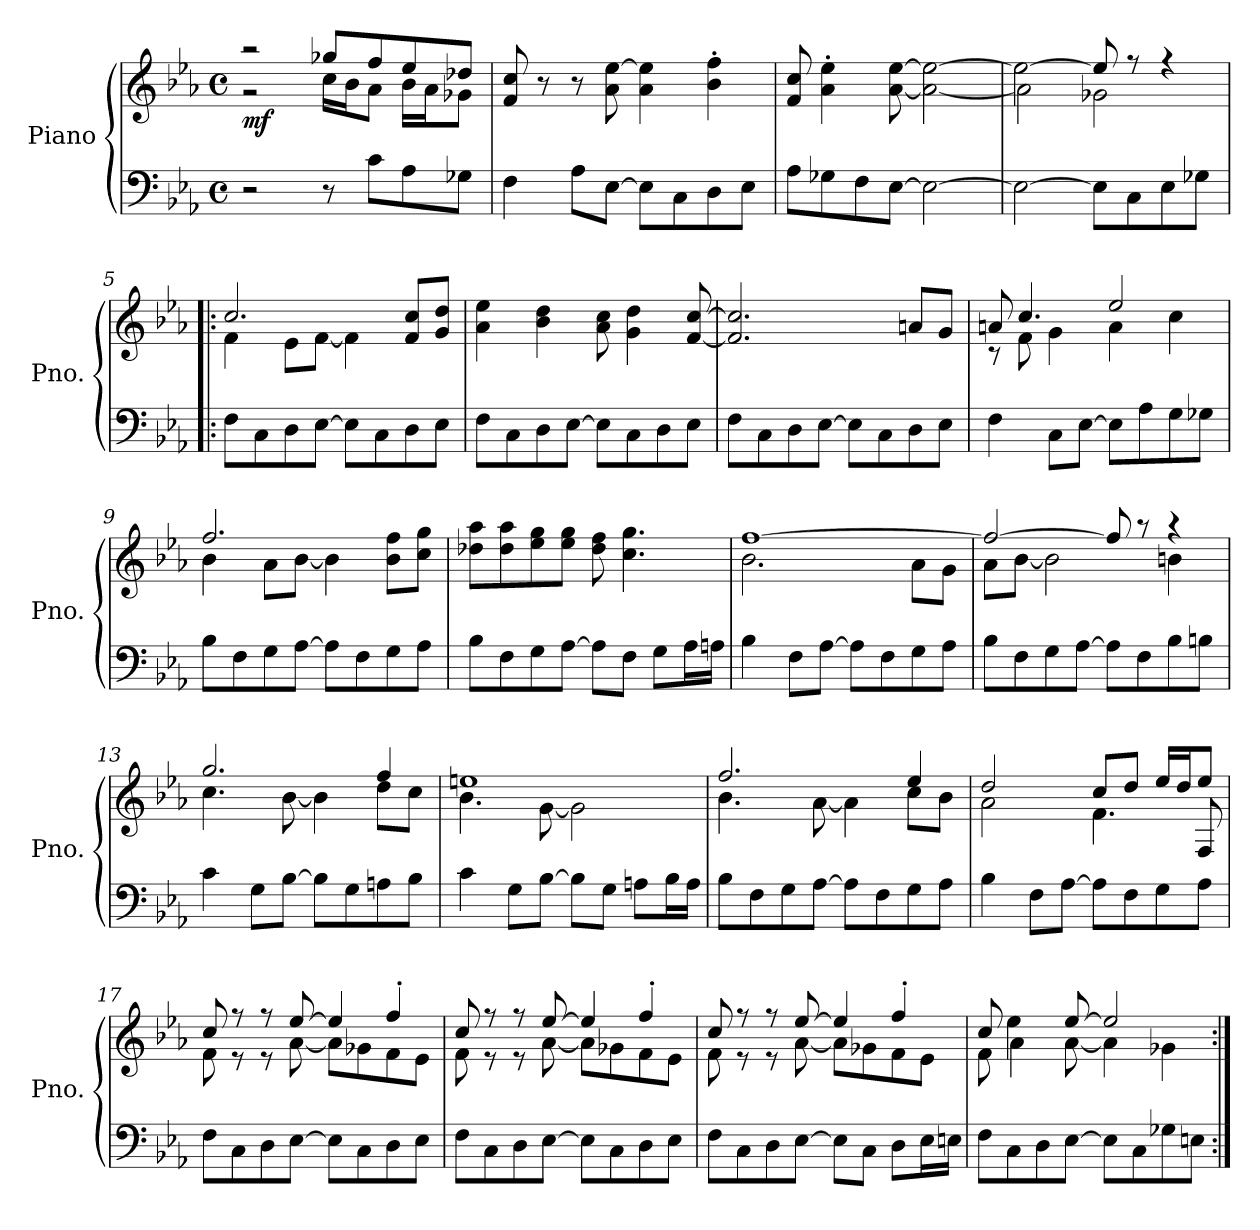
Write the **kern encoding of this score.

**kern	**kern	**dynam
*part1	*part1	*part1
*staff2	*staff1	*staff1/2
*I"Piano	*	*
*I'Pno.	*	*
*clefF4	*clefG2	*
*k[b-e-a-]	*k[b-e-a-]	*
*M4/4	*M4/4	*
*met(c)	*met(c)	*
*MM170	*MM170	*
=1	=1	=1
*	*^	*
!	!	!	!LO:DY:b
2r	2r	2r	mf
8r	8gg-X/L	16cc\LL	.
.	.	16b-\J	.
8c\L	8ff/	8a-\J	.
8A-\	8ee-/	16b-\LL	.
.	.	16a-\J	.
8G-X\J	8dd-X/J	8g-X\J	.
*	*v	*v	*
=2	=2	=2
4F\	8f/ 8cc/	.
.	8r	.
8A-\L	8r	.
[8E-\J	8a-\ [8ee-\	.
8E-\L]	4a-\ 4ee-\]	.
8C\	.	.
8D\	4b-\' 4ff\'	.
8E-\J	.	.
=3	=3	=3
8A-\L	8f/ 8cc/	.
8G-X\	4a-\' 4ee-\'	.
8F\	.	.
[8E-\J	[8a-\ [8ee-\	.
2E-\_	2a-\_ 2ee-\_	.
=4	=4	=4
*	*^	*
2E-\_	2ee-\_	2a-\]	.
8E-\L]	8ee-/]	2g-X\	.
8C\	8r	.	.
8E-\	4r	.	.
8G-X\J	.	.	.
!!LO:LB:g=z	!!
=5!|:	=5!|:	=5!|:	=5!|:
8F\L	2.cc/	4f\	.
8C\	.	.	.
8D\	.	8e-\L	.
[8E-\J	.	[8f\J	.
8E-\L]	.	4f\]	.
8C\	.	.	.
8D\	8f/ 8cc/L	4ryy	.
8E-\J	8g/ 8dd/J	.	.
*	*v	*v	*
=6	=6	=6
8F\L	4a-\ 4ee-\	.
8C\	.	.
8D\	4b-\ 4dd\	.
[8E-\J	.	.
8E-\L]	8a-\ 8cc\	.
8C\	4g\ 4dd\	.
8D\	.	.
8E-\J	[8f/ [8cc/	.
=7	=7	=7
8F\L	2.f/] 2.cc/]	.
8C\	.	.
8D\	.	.
[8E-\J	.	.
8E-\L]	.	.
8C\	.	.
8D\	8an/L	.
8E-\J	8g/J	.
=8	=8	=8
*	*^	*
4F\	8an/	8r	.
.	4.cc/	8f\	.
8C\L	.	4g\	.
[8E-\J	.	.	.
8E-\L]	2ee-/	4a\	.
8A-\	.	.	.
8G\	.	4cc\	.
8G-X\J	.	.	.
!!LO:LB:g=z	!!
=9	=9	=9	=9
8B-\L	2.ff/	4b-\	.
8F\	.	.	.
8G\	.	8a-\L	.
[8A-\J	.	[8b-\J	.
8A-\L]	.	4b-\]	.
8F\	.	.	.
8G\	8b-\ 8ff\L	4ryy	.
8A-\J	8cc\ 8gg\J	.	.
*	*v	*v	*
=10	=10	=10
8B-\L	8dd-X\ 8aa-\L	.
8F\	8dd-\ 8aa-\	.
8G\	8ee-\ 8gg\	.
[8A-\J	8ee-\ 8gg\J	.
8A-\L]	8dd-\ 8ff\	.
8F\J	4.cc\ 4.gg\	.
8G\L	.	.
16A-\L	.	.
16An\JJ	.	.
=11	=11	=11
*	*^	*
4B-\	[1ff	2.b-\	.
8F\L	.	.	.
[8A-\J	.	.	.
8A-\L]	.	.	.
8F\	.	.	.
8G\	.	8a-\L	.
8A-\J	.	8g\J	.
=12	=12	=12	=12
8B-\L	2ff/_	8a-\L	.
8F\	.	[8b-\J	.
8G\	.	2b-\]	.
[8A-\J	.	.	.
8A-\L]	8ff/]	.	.
8F\	8r	.	.
8B-\	4r	4bn\	.
8Bn\J	.	.	.
!!LO:LB:g=z	!!
=13	=13	=13	=13
4c\	2.gg/	4.cc\	.
8G\L	.	.	.
[8B-\J	.	[8b-\	.
8B-\L]	.	4b-\]	.
8G\	.	.	.
8An\	4ff/	8dd\L	.
8B-\J	.	8cc\J	.
=14	=14	=14	=14
4c\	1een	4.b-\	.
8G\L	.	.	.
[8B-\J	.	[8g\	.
8B-\L]	.	2g\]	.
8G\J	.	.	.
8An\L	.	.	.
16B-\L	.	.	.
16A\JJ	.	.	.
=15	=15	=15	=15
8B-\L	2.ff/	4.b-\	.
8F\	.	.	.
8G\	.	.	.
[8A-\J	.	[8a-\	.
8A-\L]	.	4a-\]	.
8F\	.	.	.
8G\	4ee-/	8cc\L	.
8A-\J	.	8b-\J	.
=16	=16	=16	=16
4B-\	2dd/	2a-\	.
8F\L	.	.	.
[8A-\J	.	.	.
8A-\L]	8cc/L	4.f\	.
8F\	8dd/J	.	.
8G\	16ee-/LL	.	.
.	16dd/J	.	.
8A-\J	8ee-/J	8F/	.
!!LO:LB:g=z	!!
=17	=17	=17	=17
8F\L	8cc/	8f\	.
8C\	8r	8r	.
8D\	8r	8r	.
[8E-\J	[8ee-/	[8a-\	.
8E-\L]	4ee-/]	8a-\L]	.
8C\	.	8g-X\	.
8D\	4ff'/	8f\	.
8E-\J	.	8e-\J	.
=18	=18	=18	=18
8F\L	8cc/	8f\	.
8C\	8r	8r	.
8D\	8r	8r	.
[8E-\J	[8ee-/	[8a-\	.
8E-\L]	4ee-/]	8a-\L]	.
8C\	.	8g-X\	.
8D\	4ff'/	8f\	.
8E-\J	.	8e-\J	.
=19	=19	=19	=19
8F\L	8cc/	8f\	.
8C\	8r	8r	.
8D\	8r	8r	.
[8E-\J	[8ee-/	[8a-\	.
8E-\L]	4ee-/]	8a-\L]	.
8C\J	.	8g-X\	.
8D\L	4ff'/	8f\	.
16E-\L	.	8e-\J	.
16En\JJ	.	.	.
!!LO:PB:g=z	!!
=20	=20	=20	=20
8F\L	8cc/	8f\	.
8C\	4ee-\	4a-\	.
8D\	.	.	.
[8E-\J	[8ee-/	[8a-\	.
8E-\L]	2ee-/]	4a-\]	.
8C\	.	.	.
8G-X\	.	4g-X\	.
8En\J	.	.	.
*	*v	*v	*
=:|!	=:|!	=:|!
*-	*-	*-
